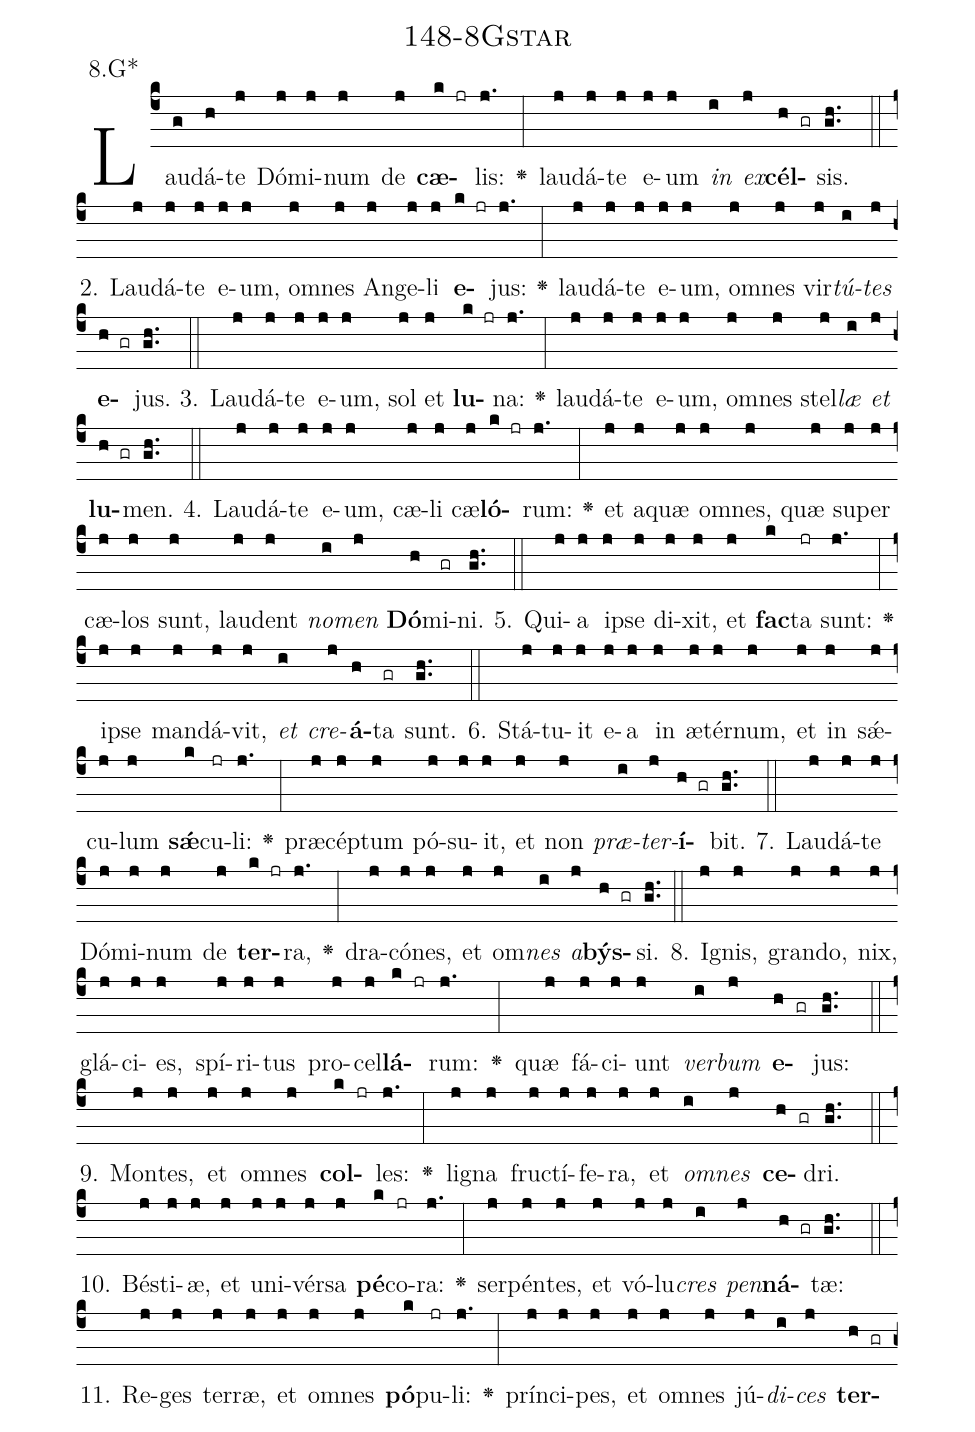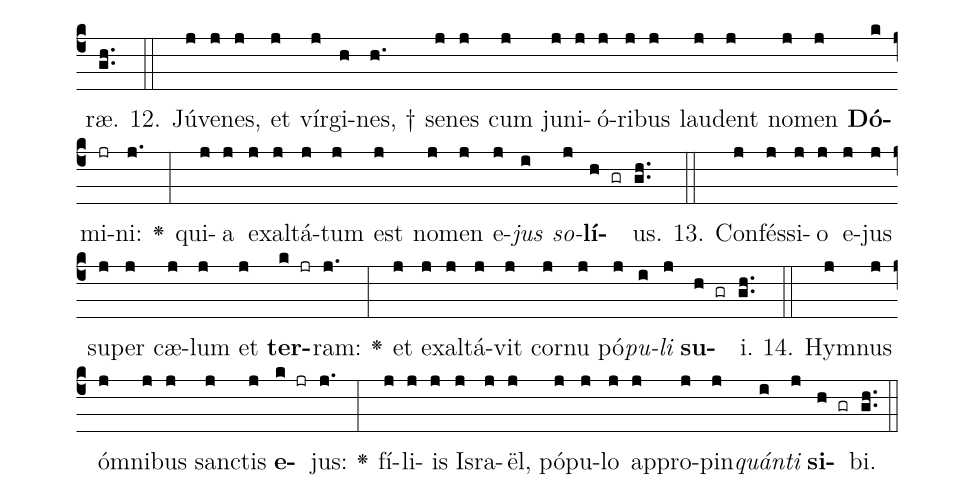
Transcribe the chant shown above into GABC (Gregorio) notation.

name: 148-8Gstar;
annotation: 8.G*;
%%
(c4)Lau(g)dá(h)te(j) Dó(j)mi(j)num(j) de(j) <b>cæ</b>(k jr)lis:(j.) <v>\greheightstar</v>(:) lau(j)dá(j)te(j) e(j)um(j) <i>in</i>(i) <i>ex</i>(j)<b>cél</b>(h gr)sis.(gh..) (::)
2. Lau(j)dá(j)te(j) e(j)um,(j) om(j)nes(j) An(j)ge(j)li(j) <b>e</b>(k jr)jus:(j.) <v>\greheightstar</v>(:) lau(j)dá(j)te(j) e(j)um,(j) om(j)nes(j) vir(j)<i>tú</i>(i)<i>tes</i>(j) <b>e</b>(h gr)jus.(gh..) (::)
3. Lau(j)dá(j)te(j) e(j)um,(j) sol(j) et(j) <b>lu</b>(k jr)na:(j.) <v>\greheightstar</v>(:) lau(j)dá(j)te(j) e(j)um,(j) om(j)nes(j) stel(j)<i>læ</i>(i) <i>et</i>(j) <b>lu</b>(h gr)men.(gh..) (::)
4. Lau(j)dá(j)te(j) e(j)um,(j) cæ(j)li(j) cæ(j)<b>ló</b>(k jr)rum:(j.) <v>\greheightstar</v>(:) et(j) a(j)quæ(j) om(j)nes,(j) quæ(j) su(j)per(j) cæ(j)los(j) sunt,(j) lau(j)dent(j) <i>no</i>(i)<i>men</i>(j) <b>Dó</b>(h)mi(gr)ni.(gh..) (::)
5. Qui(j)a(j) ip(j)se(j) di(j)xit,(j) et(j) <b>fac</b>(k)ta(jr) sunt:(j.) <v>\greheightstar</v>(:) ip(j)se(j) man(j)dá(j)vit,(j) <i>et</i>(i) <i>cre</i>(j)<b>á</b>(h)ta(gr) sunt.(gh..) (::)
6. Stá(j)tu(j)it(j) e(j)a(j) in(j) æ(j)tér(j)num,(j) et(j) in(j) sǽ(j)cu(j)lum(j) <b>sǽ</b>(k)cu(jr)li:(j.) <v>\greheightstar</v>(:) præ(j)cép(j)tum(j) pó(j)su(j)it,(j) et(j) non(j) <i>præ</i>(i)<i>ter</i>(j)<b>í</b>(h gr)bit.(gh..) (::)
7. Lau(j)dá(j)te(j) Dó(j)mi(j)num(j) de(j) <b>ter</b>(k jr)ra,(j.) <v>\greheightstar</v>(:) dra(j)có(j)nes,(j) et(j) om(j)<i>nes</i>(i) <i>a</i>(j)<b>býs</b>(h gr)si.(gh..) (::)
8. I(j)gnis,(j) gran(j)do,(j) nix,(j) glá(j)ci(j)es,(j) spí(j)ri(j)tus(j) pro(j)cel(j)<b>lá</b>(k jr)rum:(j.) <v>\greheightstar</v>(:) quæ(j) fá(j)ci(j)unt(j) <i>ver</i>(i)<i>bum</i>(j) <b>e</b>(h gr)jus:(gh..) (::)
9. Mon(j)tes,(j) et(j) om(j)nes(j) <b>col</b>(k jr)les:(j.) <v>\greheightstar</v>(:) li(j)gna(j) fruc(j)tí(j)fe(j)ra,(j) et(j) <i>om</i>(i)<i>nes</i>(j) <b>ce</b>(h gr)dri.(gh..) (::)
10. Bés(j)ti(j)æ,(j) et(j) u(j)ni(j)vér(j)sa(j) <b>pé</b>(k)co(jr)ra:(j.) <v>\greheightstar</v>(:) ser(j)pén(j)tes,(j) et(j) vó(j)lu(j)<i>cres</i>(i) <i>pen</i>(j)<b>ná</b>(h gr)tæ:(gh..) (::)
11. Re(j)ges(j) ter(j)ræ,(j) et(j) om(j)nes(j) <b>pó</b>(k)pu(jr)li:(j.) <v>\greheightstar</v>(:) prín(j)ci(j)pes,(j) et(j) om(j)nes(j) jú(j)<i>di</i>(i)<i>ces</i>(j) <b>ter</b>(h gr)ræ.(gh..) (::)
12. Jú(j)ve(j)nes,(j) et(j) vír(j)gi(h)nes, †(h.) se(j)nes(j) cum(j) ju(j)ni(j)ó(j)ri(j)bus(j) lau(j)dent(j) no(j)men(j) <b>Dó</b>(k)mi(jr)ni:(j.) <v>\greheightstar</v>(:) qui(j)a(j) ex(j)al(j)tá(j)tum(j) est(j) no(j)men(j) e(j)<i>jus</i>(i) <i>so</i>(j)<b>lí</b>(h gr)us.(gh..) (::)
13. Con(j)fés(j)si(j)o(j) e(j)jus(j) su(j)per(j) cæ(j)lum(j) et(j) <b>ter</b>(k jr)ram:(j.) <v>\greheightstar</v>(:) et(j) ex(j)al(j)tá(j)vit(j) cor(j)nu(j) pó(j)<i>pu</i>(i)<i>li</i>(j) <b>su</b>(h gr)i.(gh..) (::)
14. Hym(j)nus(j) óm(j)ni(j)bus(j) sanc(j)tis(j) <b>e</b>(k jr)jus:(j.) <v>\greheightstar</v>(:) fí(j)li(j)is(j) Is(j)ra(j)ël,(j) pó(j)pu(j)lo(j) ap(j)pro(j)pin(j)<i>quán</i>(i)<i>ti</i>(j) <b>si</b>(h gr)bi.(gh..) (::)
